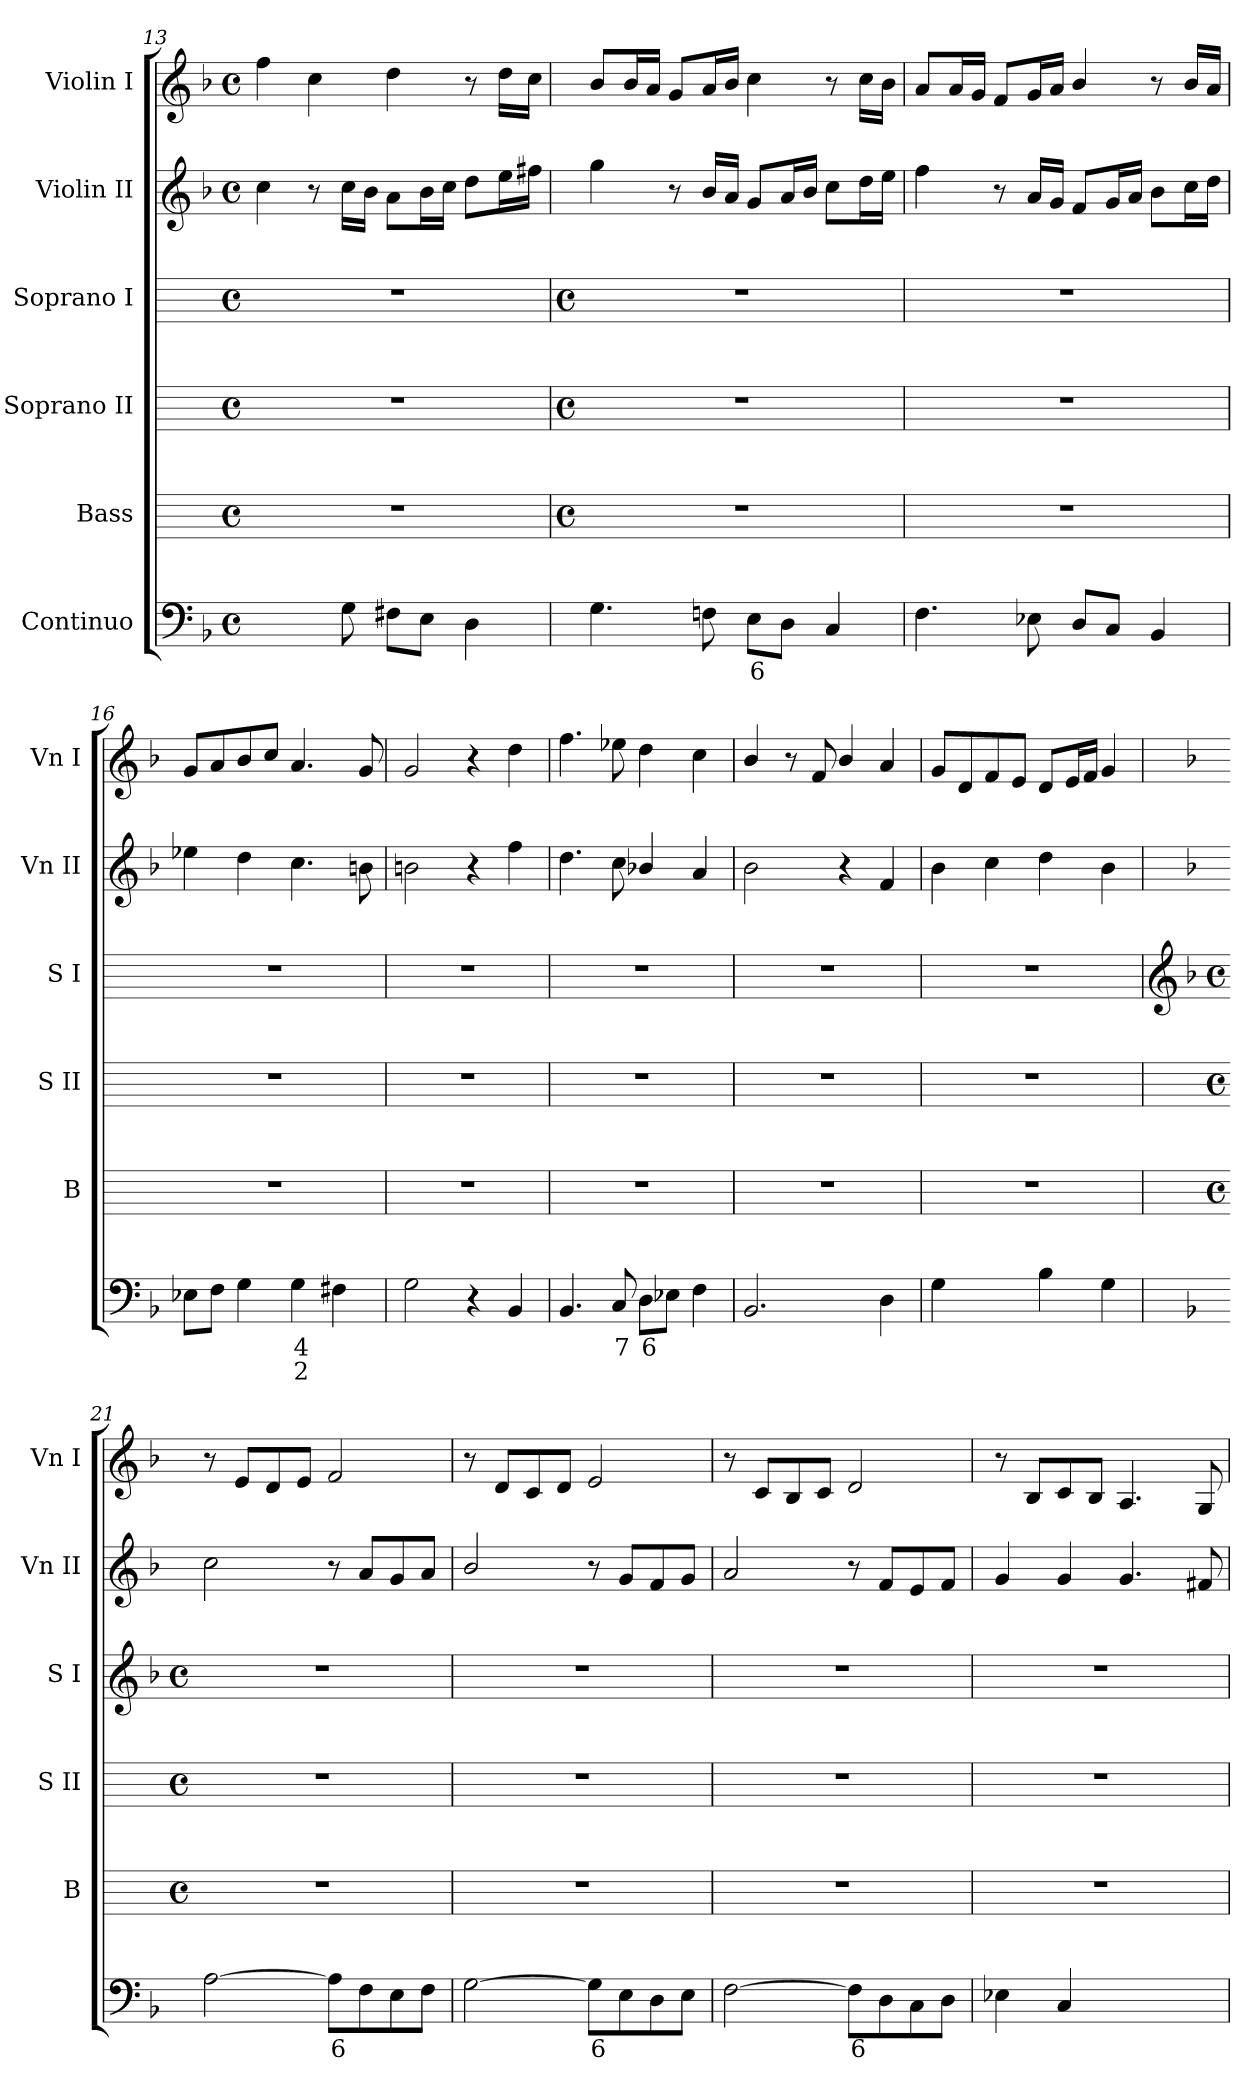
**kern	**text	**text	**kern	**kern	**kern	**kern	**kern
*part6	*part6	*part6	*part5	*part4	*part3	*part2	*part1
*staff6	*staff6	*staff6	*staff5	*staff4	*staff3	*staff2	*staff1
*I"Continuo	*	*	*I"Bass	*I"Soprano II	*I"Soprano I	*I"Violin II	*I"Violin I
*	*	*	*I'B	*I'S II	*I'S I	*I'Vn II	*I'Vn I
*clefF4	*	*	*	*	*	*clefG2	*clefG2
*k[b-]	*	*	*	*	*	*k[b-]	*k[b-]
*F:	*	*	*	*	*	*F:	*F:
*M4/4	*	*	*M4/4	*M4/4	*M4/4	*M4/4	*M4/4
*met(c)	*	*	*met(c)	*met(c)	*met(c)	*met(c)	*met(c)
=13	=13	=13	=13	=13	=13	=13	=13
!	!LO:LY:b	!	!	!	!	!	!
[4Ayy	6	.	1r	1r	1r	4cc	4ff
!	!LO:LY:b	!	!	!	!	!	!
8Ayy]	5	.	.	.	.	8r	4cc
8G	.	.	.	.	.	16ccLL	.
.	.	.	.	.	.	16b-JJ	.
8F#XL	.	.	.	.	.	8aL	4dd
8EJ	.	.	.	.	.	16b-L	.
.	.	.	.	.	.	16ccJJ	.
4D	.	.	.	.	.	8ddL	8r
.	.	.	.	.	.	16eeL	16ddLL
.	.	.	.	.	.	16ff#XJJ	16ccJJ
!!LO:LB:g=z
=14	=14	=14	=14	=14	=14	=14	=14
*	*	*	*M4/4	*M4/4	*M4/4	*	*
*	*	*	*met(c)	*met(c)	*met(c)	*	*
4.G	.	.	1r	1r	1r	4gg	8b-L
.	.	.	.	.	.	.	16b-L
.	.	.	.	.	.	.	16aJJ
.	.	.	.	.	.	8r	8gL
8Fn	.	.	.	.	.	16b-LL	16aL
.	.	.	.	.	.	16aJJ	16b-JJ
!	!LO:LY:b	!	!	!	!	!	!
8EL	6	.	.	.	.	8gL	4cc
8DJ	.	.	.	.	.	16aL	.
.	.	.	.	.	.	16b-JJ	.
4C	.	.	.	.	.	8ccL	8r
.	.	.	.	.	.	16ddL	16ccLL
.	.	.	.	.	.	16eeJJ	16b-JJ
=15	=15	=15	=15	=15	=15	=15	=15
4.F	.	.	1r	1r	1r	4ff	8aL
.	.	.	.	.	.	.	16aL
.	.	.	.	.	.	.	16gJJ
.	.	.	.	.	.	8r	8fL
8E-X	.	.	.	.	.	16aLL	16gL
.	.	.	.	.	.	16gJJ	16aJJ
8DL	.	.	.	.	.	8fL	4b-/
8CJ	.	.	.	.	.	16gL	.
.	.	.	.	.	.	16aJJ	.
4BB-	.	.	.	.	.	8b-L	8r
.	.	.	.	.	.	16ccL	16b-LL
.	.	.	.	.	.	16ddJJ	16aJJ
=16	=16	=16	=16	=16	=16	=16	=16
8E-XL	.	.	1r	1r	1r	4ee-X	8gL
8FJ	.	.	.	.	.	.	8a
4G	.	.	.	.	.	4dd	8b-
.	.	.	.	.	.	.	8ccJ
!	!LO:LY:b	!LO:LY:b	!	!	!	!	!
4G	4	2	.	.	.	4.cc	4.a
4F#X	.	.	.	.	.	.	.
.	.	.	.	.	.	8bn	8g
=17	=17	=17	=17	=17	=17	=17	=17
2G	.	.	1r	1r	1r	2bn	2g
4r	.	.	.	.	.	4r	4r
4BB-	.	.	.	.	.	4ff	4dd
=18	=18	=18	=18	=18	=18	=18	=18
4.BB-	.	.	1r	1r	1r	4.dd	4.ff
!	!LO:LY:b	!	!	!	!	!	!
8C	7	.	.	.	.	8cc	8ee-X
!	!LO:LY:b	!	!	!	!	!	!
8DL	6	.	.	.	.	4b-X/	4dd
8E-XJ	.	.	.	.	.	.	.
4F	.	.	.	.	.	4a	4cc
=19	=19	=19	=19	=19	=19	=19	=19
2.BB-	.	.	1r	1r	1r	2b-	4b-/
.	.	.	.	.	.	.	8r
.	.	.	.	.	.	.	8f
.	.	.	.	.	.	4r	4b-/
4D	.	.	.	.	.	4f	4a
=20	=20	=20	=20	=20	=20	=20	=20
4G	.	.	1r	1r	1r	4b-	8gL
.	.	.	.	.	.	.	8d
!	!LO:LY:b	!	!	!	!	!	!
[8Ayy	6	.	.	.	.	4cc	8f
!	!LO:LY:b	!	!	!	!	!	!
8ALyy]	5	.	.	.	.	.	8eJ
4B-	.	.	.	.	.	4dd	8dL
.	.	.	.	.	.	.	16eL
.	.	.	.	.	.	.	16fJJ
4G	.	.	.	.	.	4b-	4g
!!LO:LB:g=z
=21	=21	=21	=21	=21	=21	=21	=21
*	*	*	*	*	*clefG2	*	*
*	*	*	*	*	*k[b-]	*	*
*	*	*	*	*	*F:	*	*
*	*	*	*M4/4	*M4/4	*M4/4	*	*
*	*	*	*met(c)	*met(c)	*met(c)	*	*
[2A	.	.	1r	1r	1r	2cc	8r
.	.	.	.	.	.	.	8eL
.	.	.	.	.	.	.	8d
.	.	.	.	.	.	.	8eJ
!	!LO:LY:b	!	!	!	!	!	!
8AL]	6	.	.	.	.	8r	2f
8F	.	.	.	.	.	8aL	.
8E	.	.	.	.	.	8g	.
8FJ	.	.	.	.	.	8aJ	.
=22	=22	=22	=22	=22	=22	=22	=22
[2G	.	.	1r	1r	1r	2b-/	8r
.	.	.	.	.	.	.	8dL
.	.	.	.	.	.	.	8c
.	.	.	.	.	.	.	8dJ
!	!LO:LY:b	!	!	!	!	!	!
8GL]	6	.	.	.	.	8r	2e
8E	.	.	.	.	.	8gL	.
8D	.	.	.	.	.	8f	.
8EJ	.	.	.	.	.	8gJ	.
=23	=23	=23	=23	=23	=23	=23	=23
[2F	.	.	1r	1r	1r	2a	8r
.	.	.	.	.	.	.	8cL
.	.	.	.	.	.	.	8B-
.	.	.	.	.	.	.	8cJ
!	!LO:LY:b	!	!	!	!	!	!
8FL]	6	.	.	.	.	8r	2d
8D	.	.	.	.	.	8fL	.
8C	.	.	.	.	.	8e	.
8DJ	.	.	.	.	.	8fJ	.
=24	=24	=24	=24	=24	=24	=24	=24
4E-X	.	.	1r	1r	1r	4g	8r
.	.	.	.	.	.	.	8B-L
4C	.	.	.	.	.	4g	8c
.	.	.	.	.	.	.	8B-J
!	!LO:LY:b	!	!	!	!	!	!
[4Dyy	4	.	.	.	.	4.g	4.A
4Dyy]	.	.	.	.	.	.	.
.	.	.	.	.	.	8f#X	8G
=	=	=	=	=	=	=	=
*-	*-	*-	*-	*-	*-	*-	*-
